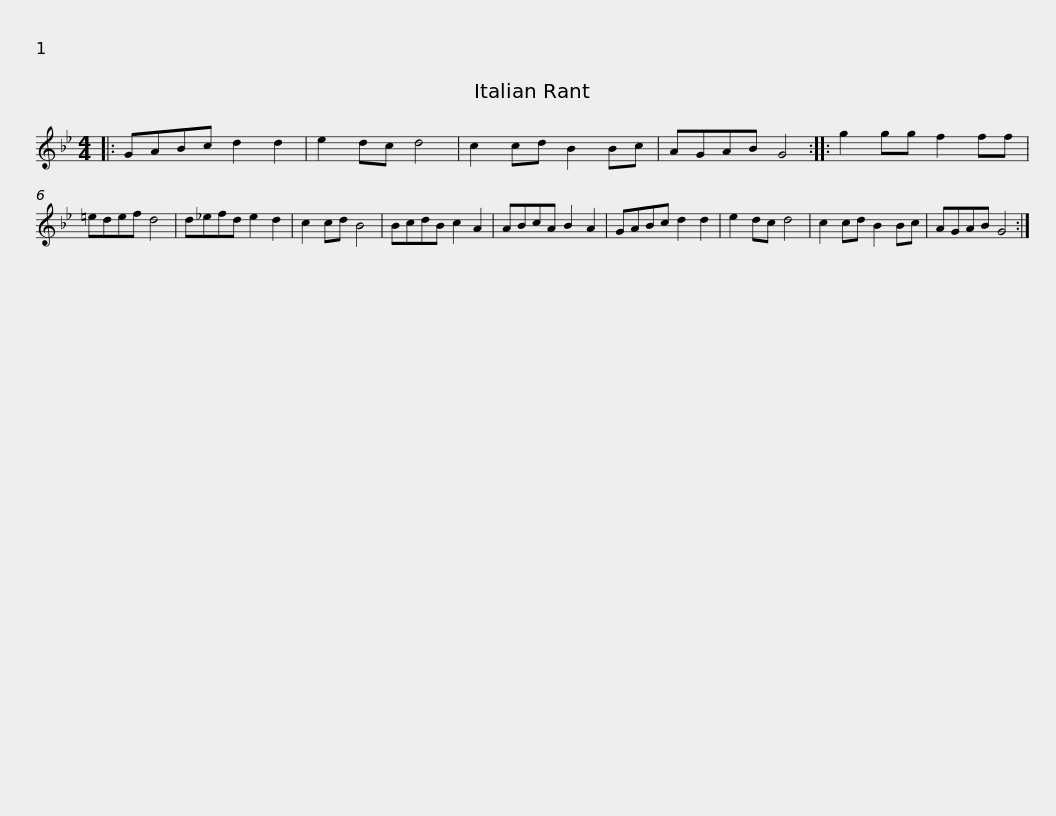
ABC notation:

X:1
L:1/8
M:4/4
I:linebreak $
K:Gmin
V:1 treble
V:1
|: GABc d2 d2 | e2 dc d4 | c2 cd B2 Bc | AGAB G4 :: g2 gg f2 ff | %5
 =edef d4 | d_efd e2 d2 |$ c2 cd B4 | BcdB c2 A2 | ABcA B2 A2 | %10
 GABc d2 d2 | e2 dc d4 | c2 cd B2 Bc | AGAB G4 :| %14
